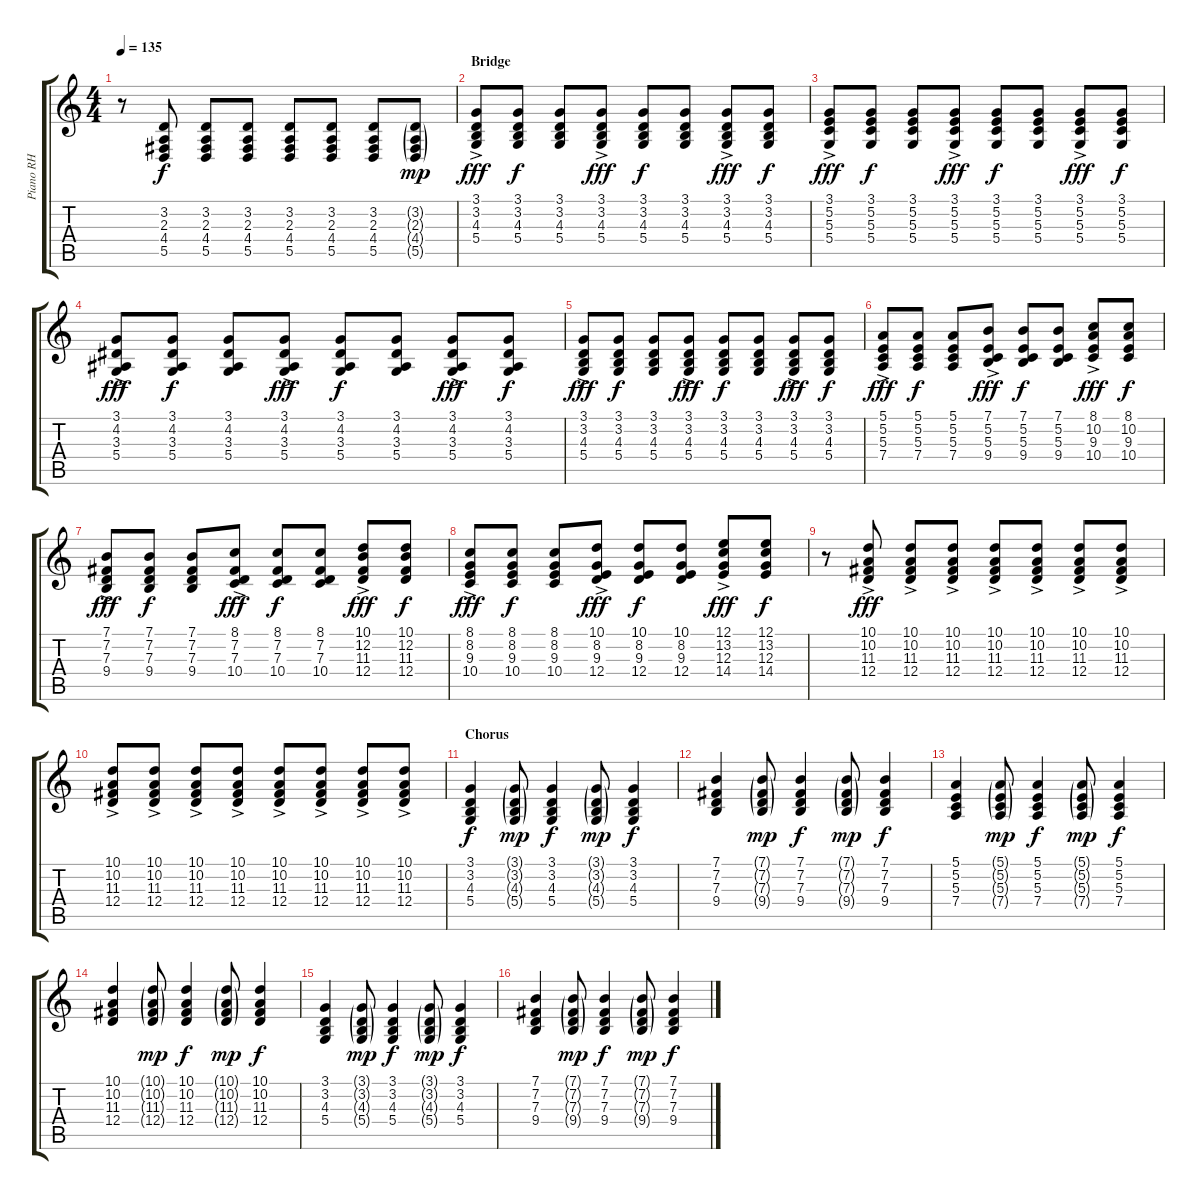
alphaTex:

\track ("Piano RH" "Piano RH") {instrument acousticgrandpiano}
\staff {score tabs}
\tuning (E4 B3 G3 D3 A2 E2) {hide}
\ts (4 4)
\tempo 135
\clef g2
\ks c
r.8{dy f} (3.2 2.3 4.4 5.5).8 (3.2 2.3 4.4 5.5).8 (3.2 2.3 4.4 5.5).8 (3.2 2.3 4.4 5.5).8 (3.2 2.3 4.4 5.5).8 (3.2 2.3 4.4 5.5).8 (3.2{g} 2.3{g} 4.4{g} 5.5{g}).8{dy mp} |
\section ("" "Bridge")
(3.1{ac} 3.2{ac} 4.3{ac} 5.4{ac}).8{dy fff} (3.1 3.2 4.3 5.4).8{dy f} (3.1 3.2 4.3 5.4).8 (3.1{ac} 3.2{ac} 4.3{ac} 5.4{ac}).8{dy fff} (3.1 3.2 4.3 5.4).8{dy f} (3.1 3.2 4.3 5.4).8 (3.1{ac} 3.2{ac} 4.3{ac} 5.4{ac}).8{dy fff} (3.1 3.2 4.3 5.4).8{dy f} |
(3.1{ac} 5.2{ac} 5.3{ac} 5.4{ac}).8{dy fff} (3.1 5.2 5.3 5.4).8{dy f} (3.1 5.2 5.3 5.4).8 (3.1{ac} 5.2{ac} 5.3{ac} 5.4{ac}).8{dy fff} (3.1 5.2 5.3 5.4).8{dy f} (3.1 5.2 5.3 5.4).8 (3.1{ac} 5.2{ac} 5.3{ac} 5.4{ac}).8{dy fff} (3.1 5.2 5.3 5.4).8{dy f} |
(3.1{ac} 4.2{ac} 3.3{ac} 5.4{ac}).8{dy fff} (3.1 4.2 3.3 5.4).8{dy f} (3.1 4.2 3.3 5.4).8 (3.1{ac} 4.2{ac} 3.3{ac} 5.4{ac}).8{dy fff} (3.1 4.2 3.3 5.4).8{dy f} (3.1 4.2 3.3 5.4).8 (3.1{ac} 4.2{ac} 3.3{ac} 5.4{ac}).8{dy fff} (3.1 4.2 3.3 5.4).8{dy f} |
(3.1{ac} 3.2{ac} 4.3{ac} 5.4{ac}).8{dy fff} (3.1 3.2 4.3 5.4).8{dy f} (3.1 3.2 4.3 5.4).8 (3.1{ac} 3.2{ac} 4.3{ac} 5.4{ac}).8{dy fff} (3.1 3.2 4.3 5.4).8{dy f} (3.1 3.2 4.3 5.4).8 (3.1{ac} 3.2{ac} 4.3{ac} 5.4{ac}).8{dy fff} (3.1 3.2 4.3 5.4).8{dy f} |
(5.1{ac} 5.2{ac} 5.3{ac} 7.4{ac}).8{dy fff} (5.1 5.2 5.3 7.4).8{dy f} (5.1 5.2 5.3 7.4).8 (7.1{ac} 5.2{ac} 5.3{ac} 9.4{ac}).8{dy fff} (7.1 5.2 5.3 9.4).8{dy f} (7.1 5.2 5.3 9.4).8 (8.1{ac} 10.2{ac} 9.3{ac} 10.4{ac}).8{dy fff} (8.1 10.2 9.3 10.4).8{dy f} |
(7.1{ac} 7.2{ac} 7.3{ac} 9.4{ac}).8{dy fff} (7.1 7.2 7.3 9.4).8{dy f} (7.1 7.2 7.3 9.4).8 (8.1{ac} 7.2{ac} 7.3{ac} 10.4{ac}).8{dy fff} (8.1 7.2 7.3 10.4).8{dy f} (8.1 7.2 7.3 10.4).8 (10.1{ac} 12.2{ac} 11.3{ac} 12.4{ac}).8{dy fff} (10.1 12.2 11.3 12.4).8{dy f} |
(8.1{ac} 8.2{ac} 9.3{ac} 10.4{ac}).8{dy fff} (8.1 8.2 9.3 10.4).8{dy f} (8.1 8.2 9.3 10.4).8 (10.1{ac} 8.2{ac} 9.3{ac} 12.4{ac}).8{dy fff} (10.1 8.2 9.3 12.4).8{dy f} (10.1 8.2 9.3 12.4).8 (12.1{ac} 13.2{ac} 12.3{ac} 14.4{ac}).8{dy fff} (12.1 13.2 12.3 14.4).8{dy f} |
r.8 (10.1{ac} 10.2{ac} 11.3{ac} 12.4{ac}).8{dy fff} (10.1{ac} 10.2{ac} 11.3{ac} 12.4{ac}).8 (10.1{ac} 10.2{ac} 11.3{ac} 12.4{ac}).8 (10.1{ac} 10.2{ac} 11.3{ac} 12.4{ac}).8 (10.1{ac} 10.2{ac} 11.3{ac} 12.4{ac}).8 (10.1{ac} 10.2{ac} 11.3{ac} 12.4{ac}).8 (10.1{ac} 10.2{ac} 11.3{ac} 12.4{ac}).8 |
(10.1{ac} 10.2{ac} 11.3{ac} 12.4{ac}).8 (10.1{ac} 10.2{ac} 11.3{ac} 12.4{ac}).8 (10.1{ac} 10.2{ac} 11.3{ac} 12.4{ac}).8 (10.1{ac} 10.2{ac} 11.3{ac} 12.4{ac}).8 (10.1{ac} 10.2{ac} 11.3{ac} 12.4{ac}).8 (10.1{ac} 10.2{ac} 11.3{ac} 12.4{ac}).8 (10.1{ac} 10.2{ac} 11.3{ac} 12.4{ac}).8 (10.1{ac} 10.2{ac} 11.3{ac} 12.4{ac}).8 |
\section ("" "Chorus")
(3.1 3.2 4.3 5.4).4{dy f} (3.1{g} 3.2{g} 4.3{g} 5.4{g}).8{dy mp} (3.1 3.2 4.3 5.4).4{dy f} (3.1{g} 3.2{g} 4.3{g} 5.4{g}).8{dy mp} (3.1 3.2 4.3 5.4).4{dy f} |
(7.1 7.2 7.3 9.4).4 (7.1{g} 7.2{g} 7.3{g} 9.4{g}).8{dy mp} (7.1 7.2 7.3 9.4).4{dy f} (7.1{g} 7.2{g} 7.3{g} 9.4{g}).8{dy mp} (7.1 7.2 7.3 9.4).4{dy f} |
(5.1 5.2 5.3 7.4).4 (5.1{g} 5.2{g} 5.3{g} 7.4{g}).8{dy mp} (5.1 5.2 5.3 7.4).4{dy f} (5.1{g} 5.2{g} 5.3{g} 7.4{g}).8{dy mp} (5.1 5.2 5.3 7.4).4{dy f} |
(10.1 10.2 11.3 12.4).4 (10.1{g} 10.2{g} 11.3{g} 12.4{g}).8{dy mp} (10.1 10.2 11.3 12.4).4{dy f} (10.1{g} 10.2{g} 11.3{g} 12.4{g}).8{dy mp} (10.1 10.2 11.3 12.4).4{dy f} |
(3.1 3.2 4.3 5.4).4 (3.1{g} 3.2{g} 4.3{g} 5.4{g}).8{dy mp} (3.1 3.2 4.3 5.4).4{dy f} (3.1{g} 3.2{g} 4.3{g} 5.4{g}).8{dy mp} (3.1 3.2 4.3 5.4).4{dy f} |
(7.1 7.2 7.3 9.4).4 (7.1{g} 7.2{g} 7.3{g} 9.4{g}).8{dy mp} (7.1 7.2 7.3 9.4).4{dy f} (7.1{g} 7.2{g} 7.3{g} 9.4{g}).8{dy mp} (7.1 7.2 7.3 9.4).4{dy f}
